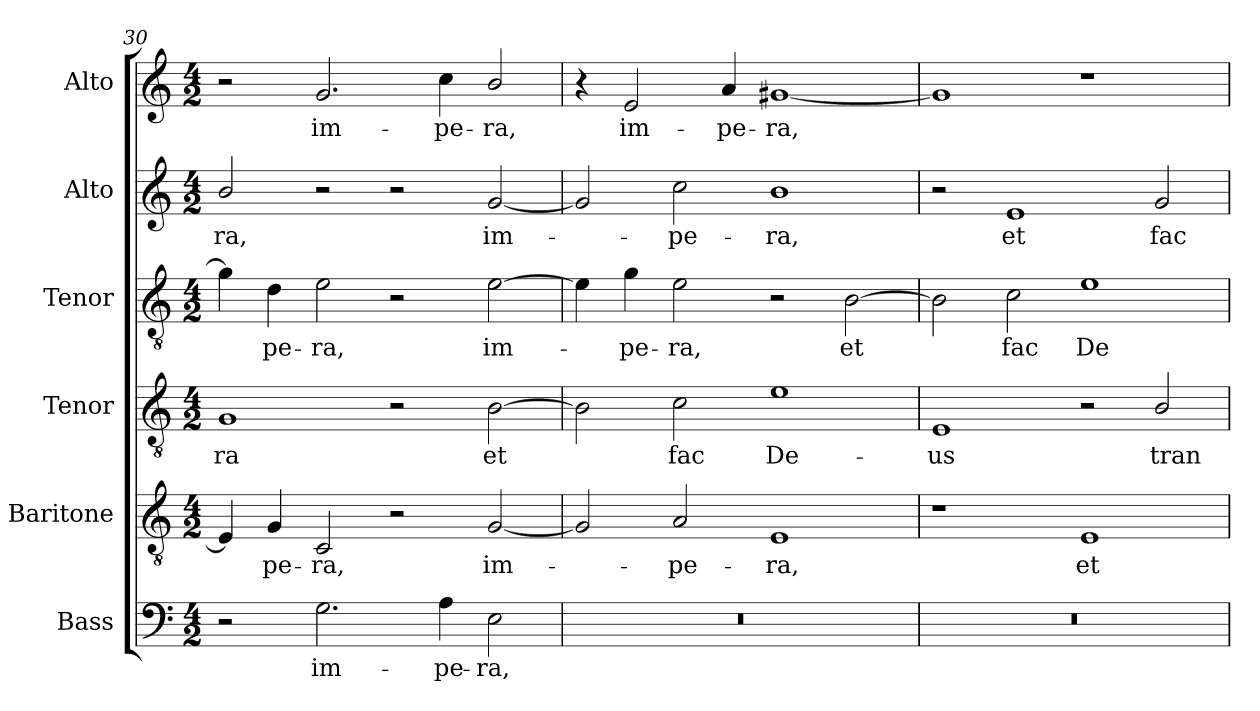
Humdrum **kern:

**kern	**text	**kern	**text	**kern	**text	**kern	**text	**kern	**text	**kern	**text
*part6	*part6	*part5	*part5	*part4	*part4	*part3	*part3	*part2	*part2	*part1	*part1
*staff6	*staff6	*staff5	*staff5	*staff4	*staff4	*staff3	*staff3	*staff2	*staff2	*staff1	*staff1
*I"Bass	*	*I"Baritone	*	*I"Tenor	*	*I"Tenor	*	*I"Alto	*	*I"Alto	*
*I'B.	*	*I'Bar.	*	*I'T.	*	*I'T.	*	*I'A.	*	*I'A.	*
!!LO:PB:g=z
*clefF4	*	*clefGv2	*	*clefGv2	*	*clefGv2	*	*clefG2	*	*clefG2	*
*	*	*ITrd7c12	*	*ITrd7c12	*	*ITrd7c12	*	*	*	*	*
*k[]	*	*k[]	*	*k[]	*	*k[]	*	*k[]	*	*k[]	*
*C:	*	*C:	*	*C:	*	*C:	*	*C:	*	*C:	*
*M4/2	*	*M4/2	*	*M4/2	*	*M4/2	*	*M4/2	*	*M4/2	*
=30	=30	=30	=30	=30	=30	=30	=30	=30	=30	=30	=30
!	!	!	!	!	!LO:LY:b:color=#000000	!	!	!	!	!	!
!	!	!	!	!	!	!	!	!	!LO:LY:b:color=#000000	!	!
2r	.	4EEi/]	.	1GGi	-ra	4Gi\]	.	2bi/	-ra,	2r	.
!	!	!	!LO:LY:b:color=#000000	!	!	!	!	!	!	!	!
!	!	!	!	!	!	!	!LO:LY:b:color=#000000	!	!	!	!
.	.	4GGi/	-pe-	.	.	4Di\	-pe-	.	.	.	.
!	!LO:LY:b:color=#000000	!	!	!	!	!	!	!	!	!	!
!	!	!	!LO:LY:b:color=#000000	!	!	!	!	!	!	!	!
!	!	!	!	!	!	!	!LO:LY:b:color=#000000	!	!	!	!
!	!	!	!	!	!	!	!	!	!	!	!LO:LY:b:color=#000000
2.Gi\	im-	2CCi/	-ra,	.	.	2Ei\	-ra,	2r	.	2.gi/	im-
.	.	2r	.	2r	.	2r	.	2r	.	.	.
!	!LO:LY:b:color=#000000	!	!	!	!	!	!	!	!	!	!
!	!	!	!	!	!	!	!	!	!	!	!LO:LY:b:color=#000000
4Ai\	-pe-	.	.	.	.	.	.	.	.	4cci\	-pe-
!	!LO:LY:b:color=#000000	!	!	!	!	!	!	!	!	!	!
!	!	!	!LO:LY:b:color=#000000	!	!	!	!	!	!	!	!
!	!	!	!	!	!LO:LY:b:color=#000000	!	!	!	!	!	!
!	!	!	!	!	!	!	!LO:LY:b:color=#000000	!	!	!	!
!	!	!	!	!	!	!	!	!	!LO:LY:b:color=#000000	!	!
!	!	!	!	!	!	!	!	!	!	!	!LO:LY:b:color=#000000
2Ei\	-ra,	[2GGi/	im-	[2BBi\	et	[2Ei\	im-	[2gi/	im-	2bi/	-ra,
=31	=31	=31	=31	=31	=31	=31	=31	=31	=31	=31	=31
!LO:N:vis=1	!	!	!	!	!	!	!	!	!	!	!
0r	.	2GGi/]	.	2BBi\]	.	4Ei\]	.	2gi/]	.	4r	.
!	!	!	!	!	!	!	!LO:LY:b:color=#000000	!	!	!	!
!	!	!	!	!	!	!	!	!	!	!	!LO:LY:b:color=#000000
.	.	.	.	.	.	4Gi\	-pe-	.	.	2ei/	im-
!	!	!	!LO:LY:b:color=#000000	!	!	!	!	!	!	!	!
!	!	!	!	!	!LO:LY:b:color=#000000	!	!	!	!	!	!
!	!	!	!	!	!	!	!LO:LY:b:color=#000000	!	!	!	!
!	!	!	!	!	!	!	!	!	!LO:LY:b:color=#000000	!	!
.	.	2AAi/	-pe-	2Ci\	fac	2Ei\	-ra,	2cci\	-pe-	.	.
!	!	!	!	!	!	!	!	!	!	!	!LO:LY:b:color=#000000
.	.	.	.	.	.	.	.	.	.	4ai/	-pe-
!	!	!	!LO:LY:b:color=#000000	!	!	!	!	!	!	!	!
!	!	!	!	!	!LO:LY:b:color=#000000	!	!	!	!	!	!
!	!	!	!	!	!	!	!	!	!LO:LY:b:color=#000000	!	!
!	!	!	!	!	!	!	!	!	!	!	!LO:LY:b:color=#000000
.	.	1EEi	-ra,	1Ei	De-	2r	.	1bi	-ra,	[1g#Xi	-ra,
!	!	!	!	!	!	!	!LO:LY:b:color=#000000	!	!	!	!
.	.	.	.	.	.	[2BBi\	et	.	.	.	.
=32	=32	=32	=32	=32	=32	=32	=32	=32	=32	=32	=32
!LO:N:vis=1	!	!	!	!	!	!	!	!	!	!	!
!	!	!	!	!	!LO:LY:b:color=#000000	!	!	!	!	!	!
0r	.	1r	.	1EEi	-us	2BBi\]	.	2r	.	1g#i]	.
!	!	!	!	!	!	!	!LO:LY:b:color=#000000	!	!	!	!
!	!	!	!	!	!	!	!	!	!LO:LY:b:color=#000000	!	!
.	.	.	.	.	.	2Ci\	fac	1ei	et	.	.
!	!	!	!LO:LY:b:color=#000000	!	!	!	!	!	!	!	!
!	!	!	!	!	!	!	!LO:LY:b:color=#000000	!	!	!	!
.	.	1EEi	et	2r	.	1Ei	De-	.	.	1r	.
!	!	!	!	!	!LO:LY:b:color=#000000	!	!	!	!	!	!
!	!	!	!	!	!	!	!	!	!LO:LY:b:color=#000000	!	!
.	.	.	.	2BBi/	tran-	.	.	2gi/	fac	.	.
=	=	=	=	=	=	=	=	=	=	=	=
*-	*-	*-	*-	*-	*-	*-	*-	*-	*-	*-	*-
